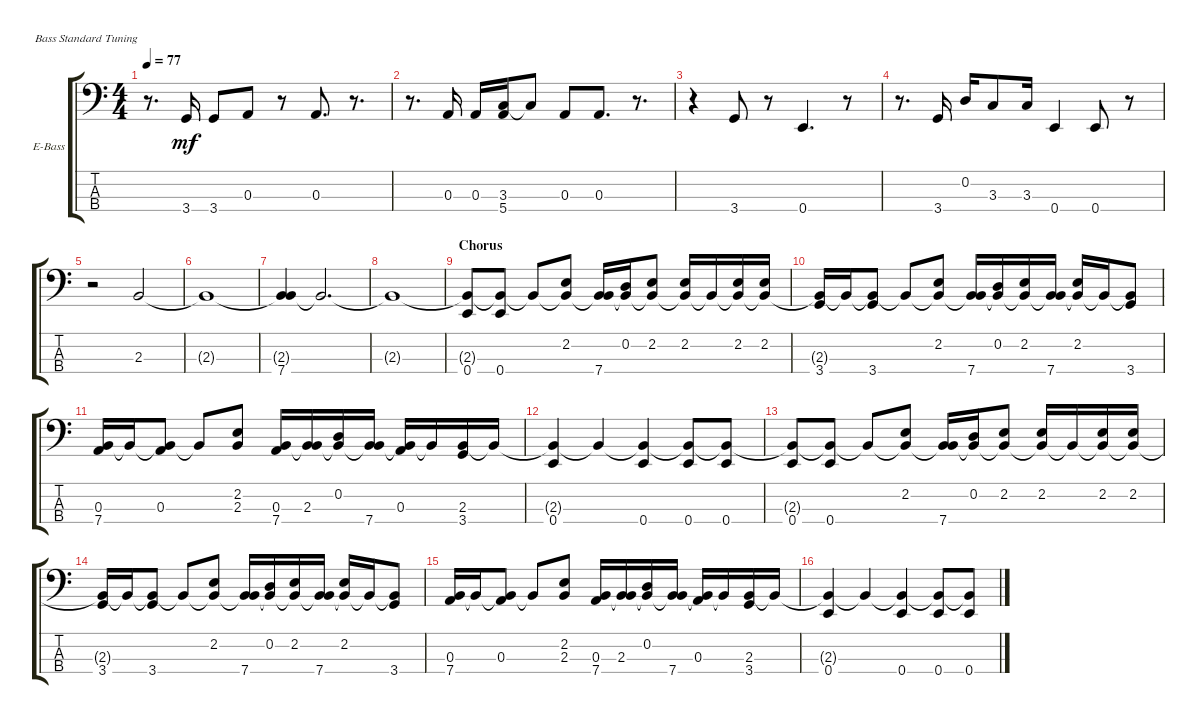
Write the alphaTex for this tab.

\bracketExtendMode groupsimilarinstruments
\firstSystemTrackNameOrientation horizontal
\otherSystemsTrackNameOrientation horizontal
\track ("Bass" "E-Bass") {instrument electricbassfinger}
\staff {score tabs}
\tuning (G2 D2 A1 E1)
\ts (4 4)
\tempo 77
\clef f4
\ks c
r.8{d dy mf} 3.4.16 3.4.8 0.3.8 r.8 0.3.8{d} r.8{d} |
r.8{d} 0.3.16 0.3.16 (3.3 5.4).16 3.3{t}.8 0.3.8 0.3.8{d} r.8{d} |
r.4 3.4.8 r.8 0.4.4{d} r.8 |
r.8{d} 3.4.16 0.2.16 3.3.8 3.3.16 0.4.4 0.4.8 r.8 |
r.2 2.3.2 |
2.3{t}.1 |
(2.3{t} 7.4).4 2.3{t}.2{d} |
2.3{t}.1 |
\section ("" "Chorus")
(0.4 2.3{t}).8 (0.4 2.3{t}).8 2.3{t}.8 (2.2 2.3{t}).8 (2.3{t} 7.4).16 (0.2 2.3{t}).16 (2.2 2.3{t}).8 (2.2 2.3{t}).16 2.3{t}.16 (2.2 2.3{t}).16 (2.2 2.3{t}).16 |
(3.4 2.3{t}).16 2.3{t}.16 (3.4 2.3{t}).8 2.3{t}.8 (2.2 2.3{t}).8 (2.3{t} 7.4).16 (0.2 2.3{t}).16 (2.2 2.3{t}).16 (2.3{t} 7.4).16 (2.2 2.3{t}).16 2.3{t}.16 (3.4 2.3{t}).8 |
(0.3 7.4).16 7.4{t}.16 (0.3 7.4{t}).8 7.4{t}.8 (2.2 2.3).8 (0.3 7.4).16 (7.4{t} 2.3).16 (0.2 2.3{t}).16 (2.3{t} 7.4).16 (0.3 7.4{t}).16 7.4{t}.16 (3.4 2.3).16 2.3{t}.16 |
(0.4 2.3{t}).4 2.3{t}.4 (0.4 2.3{t}).4 (0.4 2.3{t}).8 (0.4 2.3{t}).8 |
(0.4 2.3{t}).8 (0.4 2.3{t}).8 2.3{t}.8 (2.2 2.3{t}).8 (2.3{t} 7.4).16 (0.2 2.3{t}).16 (2.2 2.3{t}).8 (2.2 2.3{t}).16 2.3{t}.16 (2.2 2.3{t}).16 (2.2 2.3{t}).16 |
(3.4 2.3{t}).16 2.3{t}.16 (3.4 2.3{t}).8 2.3{t}.8 (2.2 2.3{t}).8 (2.3{t} 7.4).16 (0.2 2.3{t}).16 (2.2 2.3{t}).16 (2.3{t} 7.4).16 (2.2 2.3{t}).16 2.3{t}.16 (3.4 2.3{t}).8 |
(0.3 7.4).16 7.4{t}.16 (0.3 7.4{t}).8 7.4{t}.8 (2.2 2.3).8 (0.3 7.4).16 (7.4{t} 2.3).16 (0.2 2.3{t}).16 (2.3{t} 7.4).16 (0.3 7.4{t}).16 7.4{t}.16 (3.4 2.3).16 2.3{t}.16 |
(0.4 2.3{t}).4 2.3{t}.4 (0.4 2.3{t}).4 (0.4 2.3{t}).8 (0.4 2.3{t}).8
